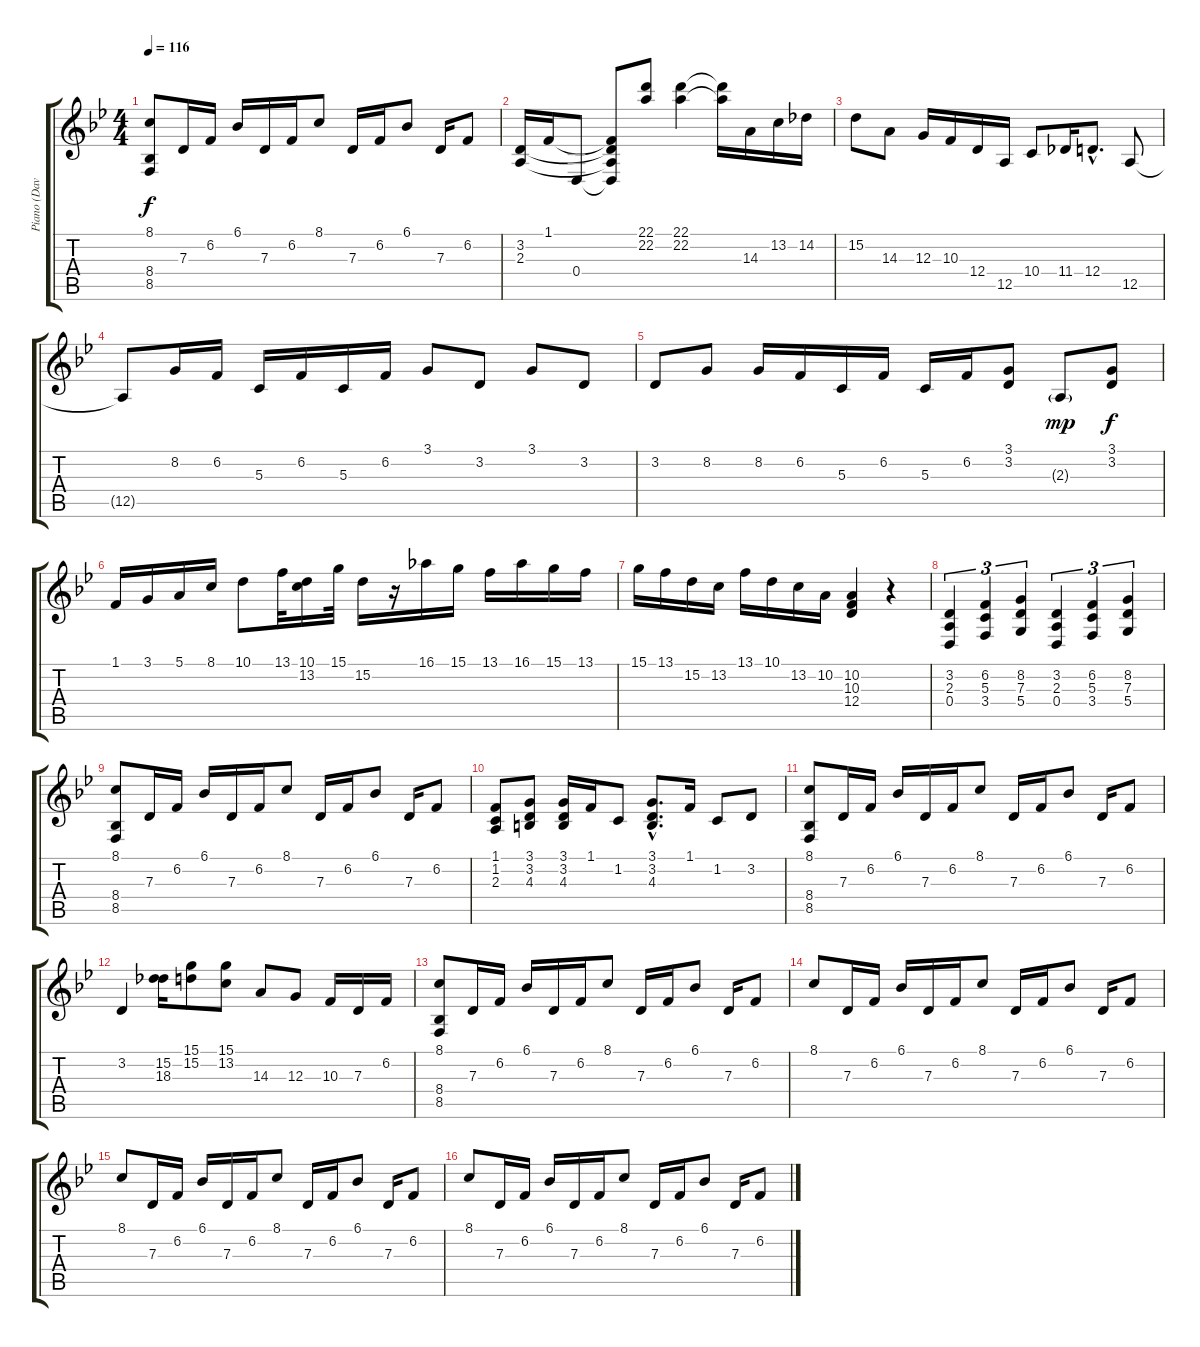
\track ("Piano (Davies)" "Piano (Dav") {instrument acousticgrandpiano}
\staff {score tabs}
\tuning (E4 B3 G3 D3 A2 E2) {hide}
\ts (4 4)
\tempo 116
\clef g2
\ks bb
(8.1 8.4 8.5).8{dy f} 7.3.16 6.2.16 6.1.16 7.3.16 6.2.16 8.1.8 7.3.16 6.2.16 6.1.8 7.3.16 6.2.8 |
(3.2 2.3).16 1.1.16 0.4.8 (1.1{t} 3.2{t} 2.3{t} 0.4{t}).8 (22.1 22.2).8 (22.1 22.2).4 (22.1{t} 22.2{t}).16 14.3.16 13.2.16 14.2.16 |
15.2.8 14.3.8 12.3.16 10.3.16 12.4.16 12.5.16 10.4.8 11.4.16 12.4{hac}.8{d} 12.5.8 |
12.5{t}.8 8.2.16 6.2.16 5.3.16 6.2.16 5.3.16 6.2.16 3.1.8 3.2.8 3.1.8 3.2.8 |
3.2.8 8.2.8 8.2.16 6.2.16 5.3.16 6.2.16 5.3.16 6.2.16 (3.1 3.2).8 2.3{g}.8{dy mp} (3.1 3.2).8{dy f} |
1.1.16 3.1.16 5.1.16 8.1.16 10.1.8 13.1.32 (10.1 13.2).16 15.1.32 15.2.16 r.16 16.1.16 15.1.16 13.1.16 16.1.16 15.1.16 13.1.16 |
15.1.16 13.1.16 15.2.16 13.2.16 13.1.16 10.1.16 13.2.16 10.2.16 (10.2 10.3 12.4).4 r.4 |
(3.2 2.3 0.4).4{tu (3 2)} (6.2 5.3 3.4).4{tu (3 2)} (8.2 7.3 5.4).4{tu (3 2)} (3.2 2.3 0.4).4{tu (3 2)} (6.2 5.3 3.4).4{tu (3 2)} (8.2 7.3 5.4).4{tu (3 2)} |
(8.1 8.4 8.5).8 7.3.16 6.2.16 6.1.16 7.3.16 6.2.16 8.1.8 7.3.16 6.2.16 6.1.8 7.3.16 6.2.8 |
(1.1 1.2 2.3).8 (3.1 3.2 4.3).8 (3.1 3.2 4.3).16 1.1.16 1.2.8 (3.1{hac} 3.2{hac} 4.3{hac}).8{d} 1.1.16 1.2.8 3.2.8 |
(8.1 8.4 8.5).8 7.3.16 6.2.16 6.1.16 7.3.16 6.2.16 8.1.8 7.3.16 6.2.16 6.1.8 7.3.16 6.2.8 |
3.2.4 (15.2 18.3).16 (15.1 15.2).8 (15.1 13.2).8 14.3.8 12.3.8 10.3.16 7.3.16 6.2.16 |
(8.1 8.4 8.5).8 7.3.16 6.2.16 6.1.16 7.3.16 6.2.16 8.1.8 7.3.16 6.2.16 6.1.8 7.3.16 6.2.8 |
8.1.8 7.3.16 6.2.16 6.1.16 7.3.16 6.2.16 8.1.8 7.3.16 6.2.16 6.1.8 7.3.16 6.2.8 |
8.1.8 7.3.16 6.2.16 6.1.16 7.3.16 6.2.16 8.1.8 7.3.16 6.2.16 6.1.8 7.3.16 6.2.8 |
8.1.8 7.3.16 6.2.16 6.1.16 7.3.16 6.2.16 8.1.8 7.3.16 6.2.16 6.1.8 7.3.16 6.2.8
